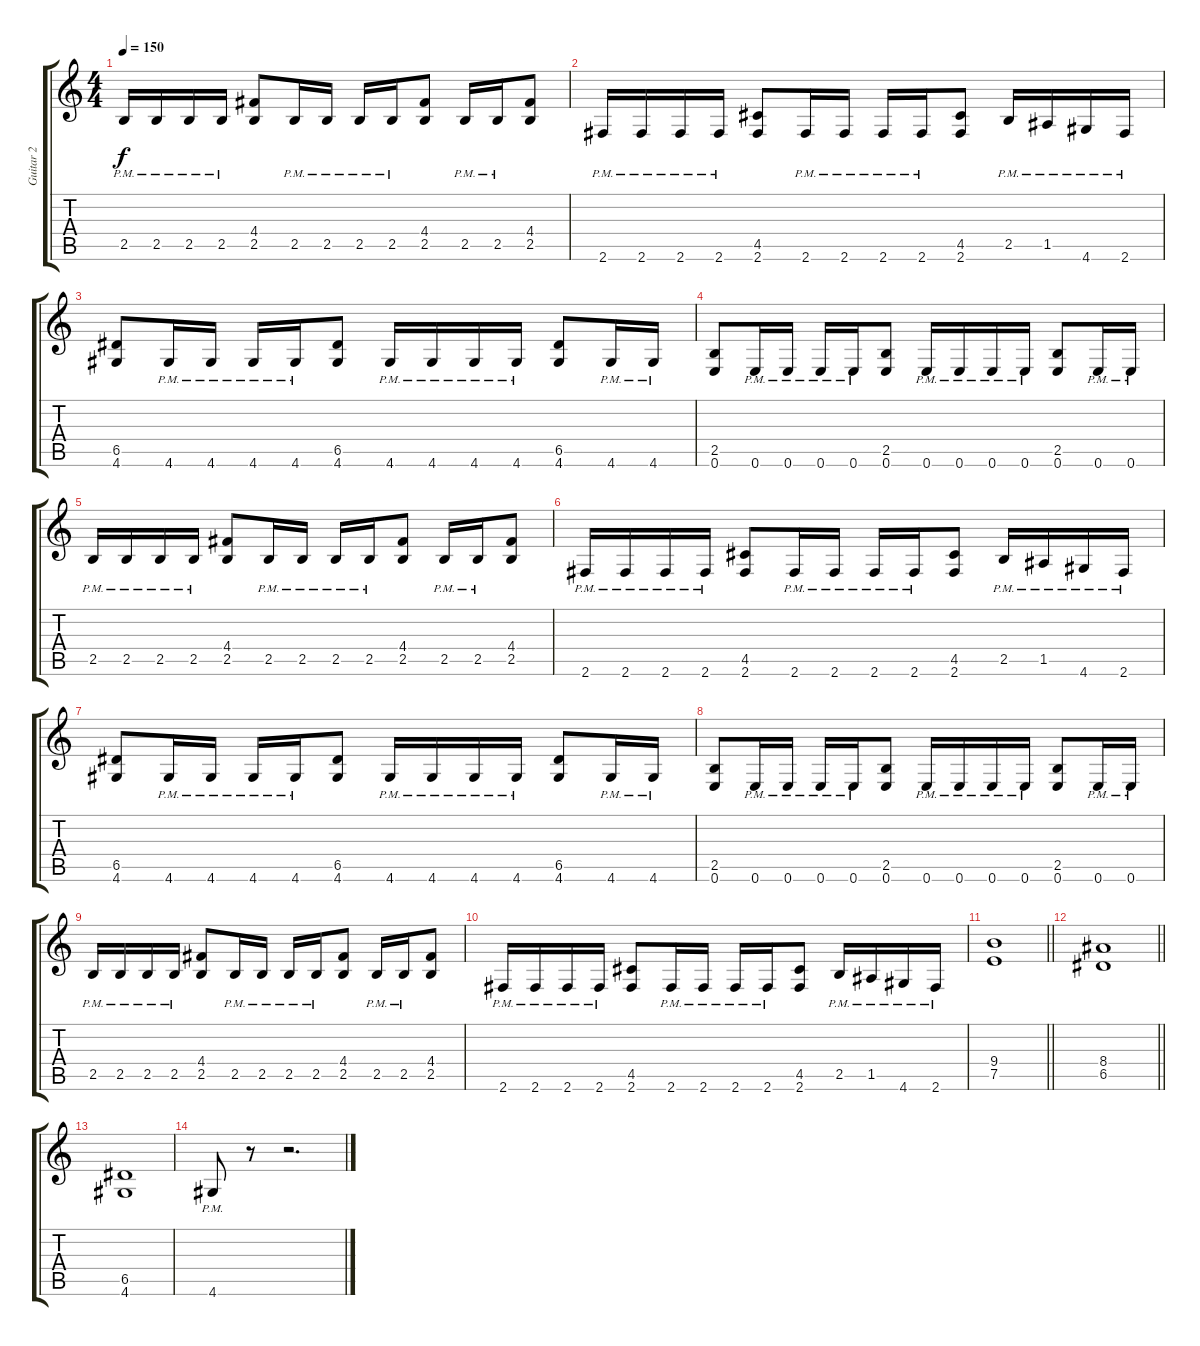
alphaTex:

\track ("Guitar 2" "Guitar 2") {instrument distortionguitar}
\staff {score tabs}
\tuning (E4 B3 G3 D3 A2 E2) {hide}
\ts (4 4)
\tempo 150
\clef g2
\ks c
2.5{pm}.16{dy f} 2.5{pm}.16 2.5{pm}.16 2.5{pm}.16 (4.4 2.5).8 2.5{pm}.16 2.5{pm}.16 2.5{pm}.16 2.5{pm}.16 (4.4 2.5).8 2.5{pm}.16 2.5{pm}.16 (4.4 2.5).8 |
2.6{pm}.16 2.6{pm}.16 2.6{pm}.16 2.6{pm}.16 (4.5 2.6).8 2.6{pm}.16 2.6{pm}.16 2.6{pm}.16 2.6{pm}.16 (4.5 2.6).8 2.5{pm}.16 1.5{pm}.16 4.6{pm}.16 2.6{pm}.16 |
(6.5 4.6).8 4.6{pm}.16 4.6{pm}.16 4.6{pm}.16 4.6{pm}.16 (6.5 4.6).8 4.6{pm}.16 4.6{pm}.16 4.6{pm}.16 4.6{pm}.16 (6.5 4.6).8 4.6{pm}.16 4.6{pm}.16 |
(2.5 0.6).8 0.6{pm}.16 0.6{pm}.16 0.6{pm}.16 0.6{pm}.16 (2.5 0.6).8 0.6{pm}.16 0.6{pm}.16 0.6{pm}.16 0.6{pm}.16 (2.5 0.6).8 0.6{pm}.16 0.6{pm}.16 |
2.5{pm}.16 2.5{pm}.16 2.5{pm}.16 2.5{pm}.16 (4.4 2.5).8 2.5{pm}.16 2.5{pm}.16 2.5{pm}.16 2.5{pm}.16 (4.4 2.5).8 2.5{pm}.16 2.5{pm}.16 (4.4 2.5).8 |
2.6{pm}.16 2.6{pm}.16 2.6{pm}.16 2.6{pm}.16 (4.5 2.6).8 2.6{pm}.16 2.6{pm}.16 2.6{pm}.16 2.6{pm}.16 (4.5 2.6).8 2.5{pm}.16 1.5{pm}.16 4.6{pm}.16 2.6{pm}.16 |
(6.5 4.6).8 4.6{pm}.16 4.6{pm}.16 4.6{pm}.16 4.6{pm}.16 (6.5 4.6).8 4.6{pm}.16 4.6{pm}.16 4.6{pm}.16 4.6{pm}.16 (6.5 4.6).8 4.6{pm}.16 4.6{pm}.16 |
(2.5 0.6).8 0.6{pm}.16 0.6{pm}.16 0.6{pm}.16 0.6{pm}.16 (2.5 0.6).8 0.6{pm}.16 0.6{pm}.16 0.6{pm}.16 0.6{pm}.16 (2.5 0.6).8 0.6{pm}.16 0.6{pm}.16 |
2.5{pm}.16 2.5{pm}.16 2.5{pm}.16 2.5{pm}.16 (4.4 2.5).8 2.5{pm}.16 2.5{pm}.16 2.5{pm}.16 2.5{pm}.16 (4.4 2.5).8 2.5{pm}.16 2.5{pm}.16 (4.4 2.5).8 |
2.6{pm}.16 2.6{pm}.16 2.6{pm}.16 2.6{pm}.16 (4.5 2.6).8 2.6{pm}.16 2.6{pm}.16 2.6{pm}.16 2.6{pm}.16 (4.5 2.6).8 2.5{pm}.16 1.5{pm}.16 4.6{pm}.16 2.6{pm}.16 |
\barLineRight lightlight
(9.4 7.5).1 |
\barLineRight lightlight
(8.4 6.5).1 |
(6.5 4.6).1 |
4.6{pm}.8 r.8 r.2{d}
